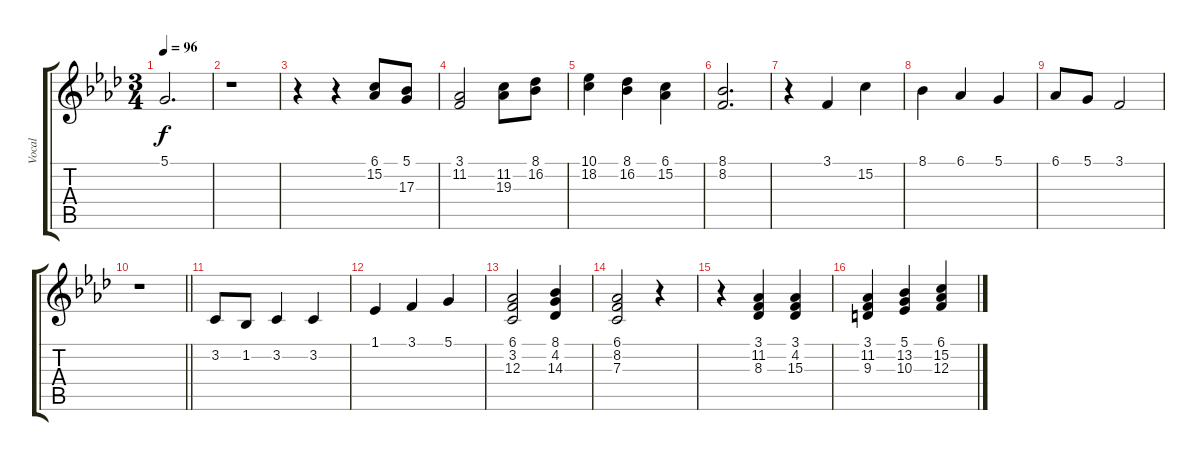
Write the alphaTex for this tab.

\track ("Vocal" "Vocal") {instrument clarinet}
\staff {score tabs}
\tuning (D4 A3 F3 C3 G2 D2) {hide}
\ts (3 4)
\tempo 96
\clef g2
\ks fminor
5.1.2{d dy f} |
r.1 |
r.4 r.4 (6.1 15.2).8 (5.1 17.3).8 |
(3.1 11.2).2 (11.2 19.3).8 (8.1 16.2).8 |
(10.1 18.2).4 (8.1 16.2).4 (6.1 15.2).4 |
(8.1 8.2).2{d} |
r.4 3.1.4 15.2.4 |
8.1.4 6.1.4 5.1.4 |
6.1.8 5.1.8 3.1.2 |
\barLineRight lightlight
r.1 |
3.2.8 1.2.8 3.2.4 3.2.4 |
1.1.4 3.1.4 5.1.4 |
(6.1 3.2 12.3).2 (8.1 4.2 14.3).4 |
(6.1 8.2 7.3).2 r.4 |
r.4 (3.1 11.2 8.3).4 (3.1 4.2 15.3).4 |
(3.1 11.2 9.3).4 (5.1 13.2 10.3).4 (6.1 15.2 12.3).4
